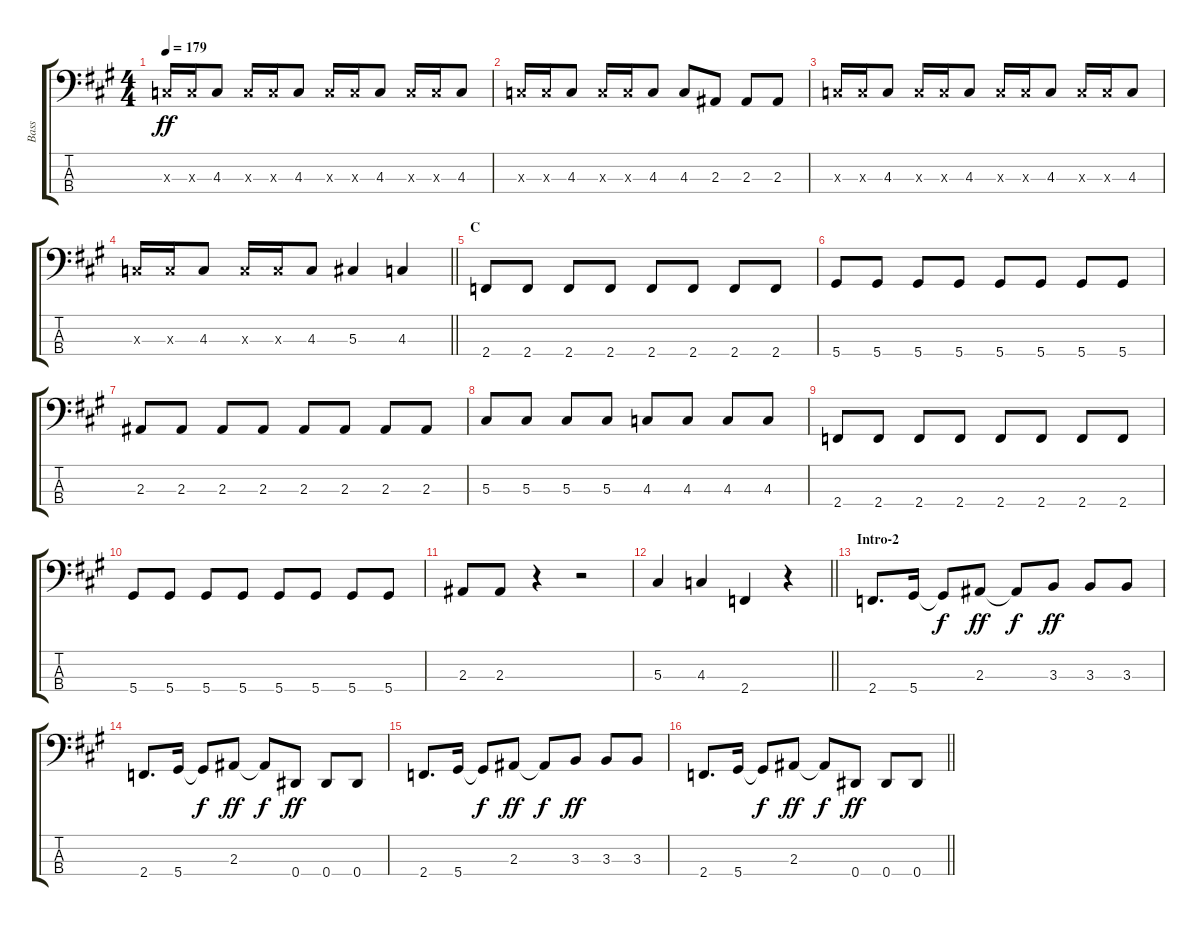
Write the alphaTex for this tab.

\track ("Bass" "Bass") {instrument electricbassfinger}
\staff {score tabs}
\tuning (Gb2 Db2 Ab1 Eb1) {hide}
\ts (4 4)
\tempo 179
\clef f4
\ks a
4.3{x}.16{dy ff} 4.3{x}.16 4.3.8 4.3{x}.16 4.3{x}.16 4.3.8 4.3{x}.16 4.3{x}.16 4.3.8 4.3{x}.16 4.3{x}.16 4.3.8 |
4.3{x}.16 4.3{x}.16 4.3.8 4.3{x}.16 4.3{x}.16 4.3.8 4.3.8 2.3.8 2.3.8 2.3.8 |
4.3{x}.16 4.3{x}.16 4.3.8 4.3{x}.16 4.3{x}.16 4.3.8 4.3{x}.16 4.3{x}.16 4.3.8 4.3{x}.16 4.3{x}.16 4.3.8 |
\barLineRight lightlight
4.3{x}.16 4.3{x}.16 4.3.8 4.3{x}.16 4.3{x}.16 4.3.8 5.3.4 4.3.4 |
\section ("" "C")
2.4.8 2.4.8 2.4.8 2.4.8 2.4.8 2.4.8 2.4.8 2.4.8 |
5.4.8 5.4.8 5.4.8 5.4.8 5.4.8 5.4.8 5.4.8 5.4.8 |
2.3.8 2.3.8 2.3.8 2.3.8 2.3.8 2.3.8 2.3.8 2.3.8 |
5.3.8 5.3.8 5.3.8 5.3.8 4.3.8 4.3.8 4.3.8 4.3.8 |
2.4.8 2.4.8 2.4.8 2.4.8 2.4.8 2.4.8 2.4.8 2.4.8 |
5.4.8 5.4.8 5.4.8 5.4.8 5.4.8 5.4.8 5.4.8 5.4.8 |
2.3.8 2.3.8 r.4 r.2 |
\barLineRight lightlight
5.3.4 4.3.4 2.4.4 r.4 |
\section ("" "Intro-2")
2.4.8{d} 5.4.16 5.4{t}.8{dy f} 2.3.8{dy ff} 2.3{t}.8{dy f} 3.3.8{dy ff} 3.3.8 3.3.8 |
2.4.8{d} 5.4.16 5.4{t}.8{dy f} 2.3.8{dy ff} 2.3{t}.8{dy f} 0.4.8{dy ff} 0.4.8 0.4.8 |
2.4.8{d} 5.4.16 5.4{t}.8{dy f} 2.3.8{dy ff} 2.3{t}.8{dy f} 3.3.8{dy ff} 3.3.8 3.3.8 |
\barLineRight lightlight
2.4.8{d} 5.4.16 5.4{t}.8{dy f} 2.3.8{dy ff} 2.3{t}.8{dy f} 0.4.8{dy ff} 0.4.8 0.4.8
